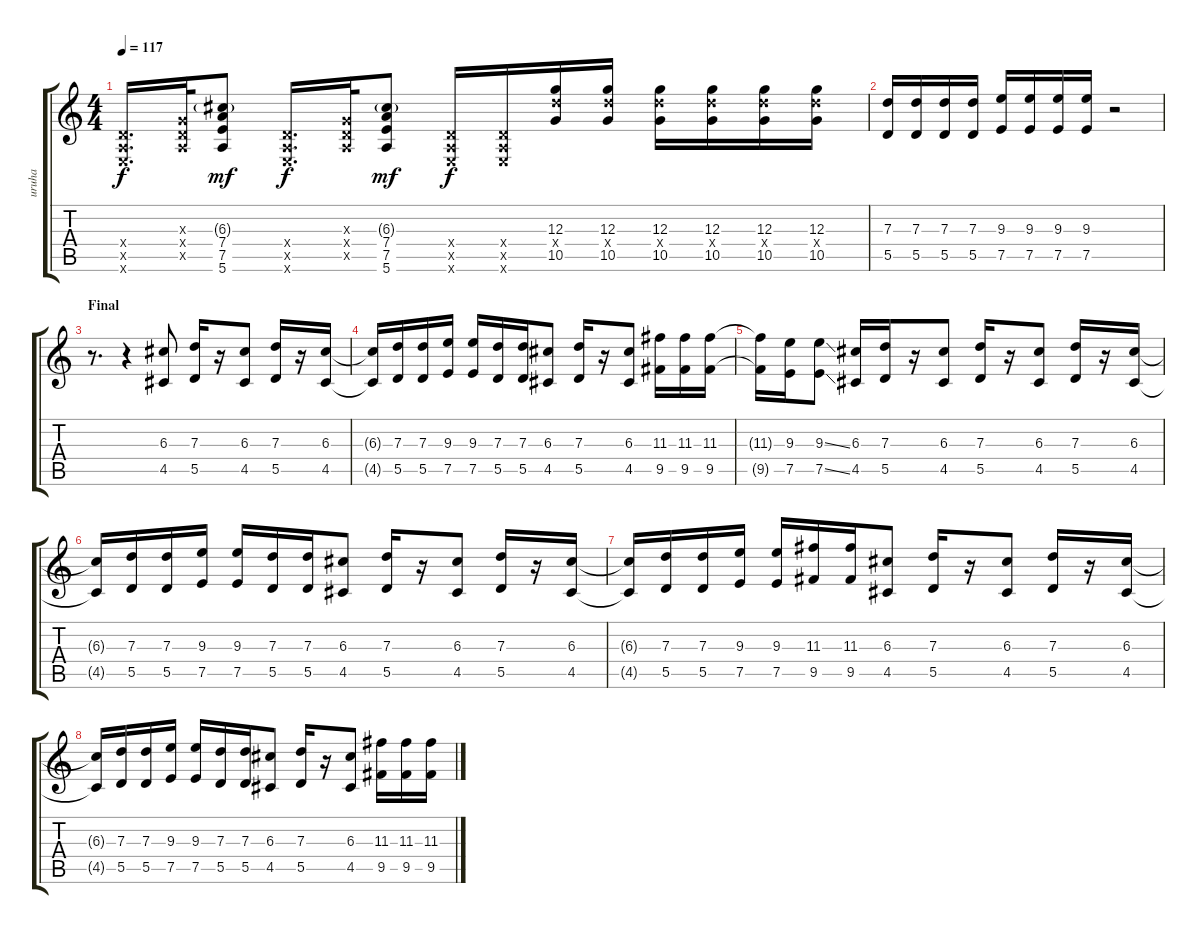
\track ("uruha" "uruha") {instrument distortionguitar}
\staff {score tabs}
\tuning (E4 B3 G3 D3 A2 E2) {hide}
\ts (4 4)
\tempo 117
\clef g2
\ks c
(0.4{x} 0.5{x} 0.6{x}).16{d dy f} (0.3{x} 0.4{x} 0.5{x}).32 (6.3{g} 7.4 7.5 5.6).8{dy mf} (0.4{x} 0.5{x} 0.6{x}).16{d dy f} (0.3{x} 0.4{x} 0.5{x}).32 (6.3{g} 7.4 7.5 5.6).8{dy mf} (0.4{x} 0.5{x} 0.6{x}).16{dy f volume 9} (0.4{x} 0.5{x} 0.6{x}).16 (12.3 12.4{x} 10.5).16 (12.3 12.4{x} 10.5).16 (12.3 12.4{x} 10.5).16 (12.3 12.4{x} 10.5).16 (12.3 12.4{x} 10.5).16 (12.3 12.4{x} 10.5).16 |
(7.3 5.5).16 (7.3 5.5).16 (7.3 5.5).16 (7.3 5.5).16 (9.3 7.5).16 (9.3 7.5).16 (9.3 7.5).16 (9.3 7.5).16 r.2 |
\section ("" "Final")
r.8{d volume 10 balance 15 instrument distortionguitar} r.4 (6.3 4.5).8 (7.3 5.5).16 r.16 (6.3 4.5).8 (7.3 5.5).16 r.16 (6.3 4.5).16 |
(6.3{t} 4.5{t}).16 (7.3 5.5).16 (7.3 5.5).16 (9.3 7.5).16 (9.3 7.5).16 (7.3 5.5).16 (7.3 5.5).16 (6.3 4.5).8 (7.3 5.5).16 r.16 (6.3 4.5).8 (11.3 9.5).16 (11.3 9.5).16 (11.3 9.5).16 |
(11.3{t} 9.5{t}).16 (9.3 7.5).16 (9.3{ss} 7.5{ss}).8 (6.3 4.5).16 (7.3 5.5).16 r.16 (6.3 4.5).8 (7.3 5.5).16 r.16 (6.3 4.5).8 (7.3 5.5).16 r.16 (6.3 4.5).16 |
(6.3{t} 4.5{t}).16 (7.3 5.5).16 (7.3 5.5).16 (9.3 7.5).16 (9.3 7.5).16 (7.3 5.5).16 (7.3 5.5).16 (6.3 4.5).8 (7.3 5.5).16 r.16 (6.3 4.5).8 (7.3 5.5).16 r.16 (6.3 4.5).16 |
(6.3{t} 4.5{t}).16 (7.3 5.5).16 (7.3 5.5).16 (9.3 7.5).16 (9.3 7.5).16 (11.3 9.5).16 (11.3 9.5).16 (6.3 4.5).8 (7.3 5.5).16 r.16 (6.3 4.5).8 (7.3 5.5).16 r.16 (6.3 4.5).16 |
(6.3{t} 4.5{t}).16 (7.3 5.5).16 (7.3 5.5).16 (9.3 7.5).16 (9.3 7.5).16 (7.3 5.5).16 (7.3 5.5).16 (6.3 4.5).8 (7.3 5.5).16 r.16 (6.3 4.5).8 (11.3 9.5).16 (11.3 9.5).16 (11.3 9.5).16
